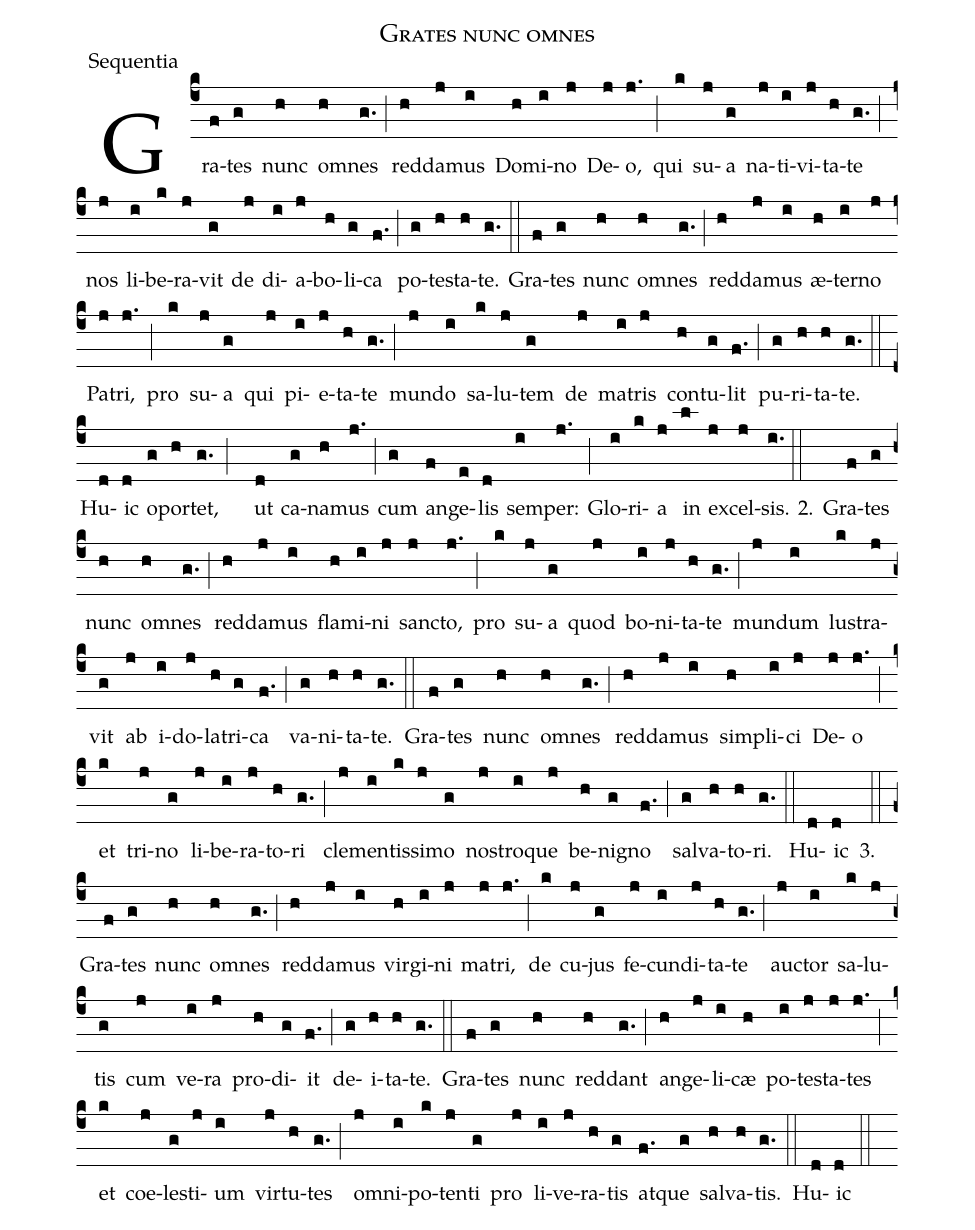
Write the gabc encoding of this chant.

name:Grates nunc omnes;
office-part:Sequentia;
%%
(c4)Gra(f)tes(g) nunc(h) om(h)nes(g.) (;)
red(h)da(j)mus(i) Do(h)mi(i)no(j) De(j)o,(j.) (;)
qui(k) su(j)a(g) na(j)ti(i)vi(j)ta(h)te(g.) (;)
nos(j) li(i)be(k)ra(j)vit(g)
de(j) di(i)a(j)bo(h)li(g)ca(f.) (;)
po(g)te(h)sta(h)te.(g.) (::)
Gra(f)tes(g) nunc(h) om(h)nes(g.) (;)
red(h)da(j)mus(i) æ(h)ter(i)no(j) Pa(j)tri,(j.) (;)
pro(k) su(j)a(g) qui(j) pi(i)e(j)ta(h)te(g.) (;)
mun(j)do(i) sa(k)lu(j)tem(g)
de(j) ma(i)tris(j) con(h)tu(g)lit(f.) (;)
pu(g)ri(h)ta(h)te.(g.) (::)
Hu(d)ic(d) o(g)por(h)tet,(g.;)
ut(d) ca(g)na(h)mus(j.) (;)
cum(g) an(f)ge(e)lis(d) sem(i)per:(j.) (;)
Glo(i)ri(k)a(j) in(l) ex(j)cel(j)sis.(i.) (::)

2.() Gra(f)tes(g) nunc(h) om(h)nes(g.) (;)
red(h)da(j)mus(i) fla(h)mi(i)ni(j) san(j)cto,(j.) (;)
pro(k) su(j)a(g) quod(j) bo(i)ni(j)ta(h)te(g.) (;)
mun(j)dum(i) lu(k)stra(j)vit(g)
ab(j) i(i)do(j)la(h)tri(g)ca(f.) (;)
va(g)ni(h)ta(h)te.(g.) (::)

Gra(f)tes(g) nunc(h) om(h)nes(g.) (;)
red(h)da(j)mus(i) sim(h)pli(i)ci(j) De(j)o(j.) (;)
et(k) tri(j)no(g) li(j)be(i)ra(j)to(h)ri(g.) (;)
cle(j)men(i)tis(k)si(j)mo(g)
no(j)stro(i)que(j) be(h)ni(g)gno(f.) (;)
sal(g)va(h)to(h)ri.(g.) (::) Hu(d)ic(d)

3.(::) Gra(f)tes(g) nunc(h) om(h)nes(g.) (;)
red(h)da(j)mus(i) vir(h)gi(i)ni(j) ma(j)tri,(j.) (;)
de(k) cu(j)jus(g) fe(j)cun(i)di(j)ta(h)te(g.) (;)
au(j)ctor(i) sa(k)lu(j)tis(g)
cum(j) ve(i)ra(j) pro(h)di(g)it(f.) (;)
de(g)i(h)ta(h)te.(g.) (::)

Gra(f)tes(g) nunc(h) red(h)dant(g.) (;)
an(h)ge(j)li(i)cæ(h) po(i)te(j)sta(j)tes(j.) (;)
et(k) coe(j)le(g)sti(j)um(i) vir(j)tu(h)tes(g.) (;)
om(j)ni(i)po(k)ten(j)ti(g)
pro(j) li(i)ve(j)ra(h)tis(g) at(f.)que(g) sal(h)va(h)tis.(g.) (::) Hu(d)ic(d) (::)
